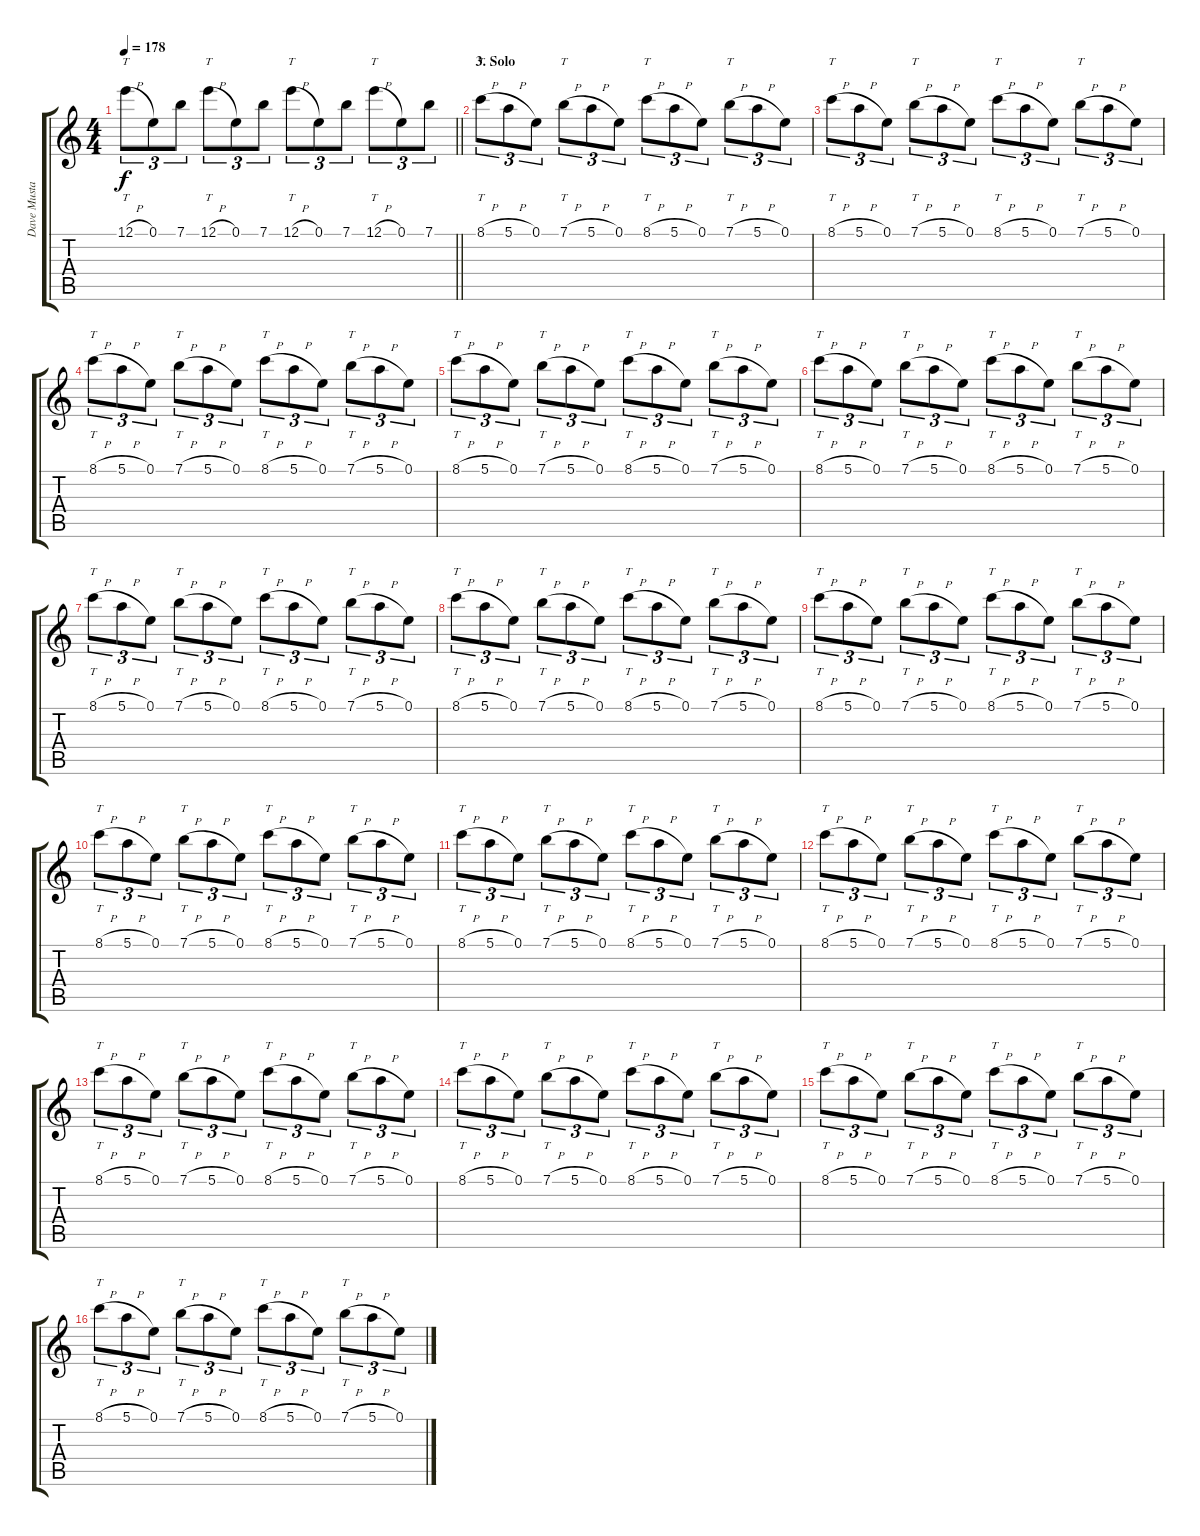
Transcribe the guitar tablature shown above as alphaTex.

\track ("Dave Mustaine" "Dave Musta") {instrument distortionguitar}
\staff {score tabs}
\tuning (E4 B3 G3 D3 A2 E2) {hide}
\ts (4 4)
\tempo 178
\clef g2
\barLineRight lightlight
\ks c
12.1{h}.8{tt tu (3 2) dy f} 0.1.8{tu (3 2)} 7.1.8{tu (3 2)} 12.1{h}.8{tt tu (3 2)} 0.1.8{tu (3 2)} 7.1.8{tu (3 2)} 12.1{h}.8{tt tu (3 2)} 0.1.8{tu (3 2)} 7.1.8{tu (3 2)} 12.1{h}.8{tt tu (3 2)} 0.1.8{tu (3 2)} 7.1.8{tu (3 2)} |
\section ("" "3. Solo")
8.1{h}.8{tt tu (3 2)} 5.1{h}.8{tu (3 2)} 0.1.8{tu (3 2)} 7.1{h}.8{tt tu (3 2)} 5.1{h}.8{tu (3 2)} 0.1.8{tu (3 2)} 8.1{h}.8{tt tu (3 2)} 5.1{h}.8{tu (3 2)} 0.1.8{tu (3 2)} 7.1{h}.8{tt tu (3 2)} 5.1{h}.8{tu (3 2)} 0.1.8{tu (3 2)} |
8.1{h}.8{tt tu (3 2)} 5.1{h}.8{tu (3 2)} 0.1.8{tu (3 2)} 7.1{h}.8{tt tu (3 2)} 5.1{h}.8{tu (3 2)} 0.1.8{tu (3 2)} 8.1{h}.8{tt tu (3 2)} 5.1{h}.8{tu (3 2)} 0.1.8{tu (3 2)} 7.1{h}.8{tt tu (3 2)} 5.1{h}.8{tu (3 2)} 0.1.8{tu (3 2)} |
8.1{h}.8{tt tu (3 2)} 5.1{h}.8{tu (3 2)} 0.1.8{tu (3 2)} 7.1{h}.8{tt tu (3 2)} 5.1{h}.8{tu (3 2)} 0.1.8{tu (3 2)} 8.1{h}.8{tt tu (3 2)} 5.1{h}.8{tu (3 2)} 0.1.8{tu (3 2)} 7.1{h}.8{tt tu (3 2)} 5.1{h}.8{tu (3 2)} 0.1.8{tu (3 2)} |
8.1{h}.8{tt tu (3 2)} 5.1{h}.8{tu (3 2)} 0.1.8{tu (3 2)} 7.1{h}.8{tt tu (3 2)} 5.1{h}.8{tu (3 2)} 0.1.8{tu (3 2)} 8.1{h}.8{tt tu (3 2)} 5.1{h}.8{tu (3 2)} 0.1.8{tu (3 2)} 7.1{h}.8{tt tu (3 2)} 5.1{h}.8{tu (3 2)} 0.1.8{tu (3 2)} |
8.1{h}.8{tt tu (3 2)} 5.1{h}.8{tu (3 2)} 0.1.8{tu (3 2)} 7.1{h}.8{tt tu (3 2)} 5.1{h}.8{tu (3 2)} 0.1.8{tu (3 2)} 8.1{h}.8{tt tu (3 2)} 5.1{h}.8{tu (3 2)} 0.1.8{tu (3 2)} 7.1{h}.8{tt tu (3 2)} 5.1{h}.8{tu (3 2)} 0.1.8{tu (3 2)} |
8.1{h}.8{tt tu (3 2)} 5.1{h}.8{tu (3 2)} 0.1.8{tu (3 2)} 7.1{h}.8{tt tu (3 2)} 5.1{h}.8{tu (3 2)} 0.1.8{tu (3 2)} 8.1{h}.8{tt tu (3 2)} 5.1{h}.8{tu (3 2)} 0.1.8{tu (3 2)} 7.1{h}.8{tt tu (3 2)} 5.1{h}.8{tu (3 2)} 0.1.8{tu (3 2)} |
8.1{h}.8{tt tu (3 2)} 5.1{h}.8{tu (3 2)} 0.1.8{tu (3 2)} 7.1{h}.8{tt tu (3 2)} 5.1{h}.8{tu (3 2)} 0.1.8{tu (3 2)} 8.1{h}.8{tt tu (3 2)} 5.1{h}.8{tu (3 2)} 0.1.8{tu (3 2)} 7.1{h}.8{tt tu (3 2)} 5.1{h}.8{tu (3 2)} 0.1.8{tu (3 2)} |
8.1{h}.8{tt tu (3 2)} 5.1{h}.8{tu (3 2)} 0.1.8{tu (3 2)} 7.1{h}.8{tt tu (3 2)} 5.1{h}.8{tu (3 2)} 0.1.8{tu (3 2)} 8.1{h}.8{tt tu (3 2)} 5.1{h}.8{tu (3 2)} 0.1.8{tu (3 2)} 7.1{h}.8{tt tu (3 2)} 5.1{h}.8{tu (3 2)} 0.1.8{tu (3 2)} |
8.1{h}.8{tt tu (3 2)} 5.1{h}.8{tu (3 2)} 0.1.8{tu (3 2)} 7.1{h}.8{tt tu (3 2)} 5.1{h}.8{tu (3 2)} 0.1.8{tu (3 2)} 8.1{h}.8{tt tu (3 2)} 5.1{h}.8{tu (3 2)} 0.1.8{tu (3 2)} 7.1{h}.8{tt tu (3 2)} 5.1{h}.8{tu (3 2)} 0.1.8{tu (3 2)} |
8.1{h}.8{tt tu (3 2)} 5.1{h}.8{tu (3 2)} 0.1.8{tu (3 2)} 7.1{h}.8{tt tu (3 2)} 5.1{h}.8{tu (3 2)} 0.1.8{tu (3 2)} 8.1{h}.8{tt tu (3 2)} 5.1{h}.8{tu (3 2)} 0.1.8{tu (3 2)} 7.1{h}.8{tt tu (3 2)} 5.1{h}.8{tu (3 2)} 0.1.8{tu (3 2)} |
8.1{h}.8{tt tu (3 2)} 5.1{h}.8{tu (3 2)} 0.1.8{tu (3 2)} 7.1{h}.8{tt tu (3 2)} 5.1{h}.8{tu (3 2)} 0.1.8{tu (3 2)} 8.1{h}.8{tt tu (3 2)} 5.1{h}.8{tu (3 2)} 0.1.8{tu (3 2)} 7.1{h}.8{tt tu (3 2)} 5.1{h}.8{tu (3 2)} 0.1.8{tu (3 2)} |
8.1{h}.8{tt tu (3 2)} 5.1{h}.8{tu (3 2)} 0.1.8{tu (3 2)} 7.1{h}.8{tt tu (3 2)} 5.1{h}.8{tu (3 2)} 0.1.8{tu (3 2)} 8.1{h}.8{tt tu (3 2)} 5.1{h}.8{tu (3 2)} 0.1.8{tu (3 2)} 7.1{h}.8{tt tu (3 2)} 5.1{h}.8{tu (3 2)} 0.1.8{tu (3 2)} |
8.1{h}.8{tt tu (3 2)} 5.1{h}.8{tu (3 2)} 0.1.8{tu (3 2)} 7.1{h}.8{tt tu (3 2)} 5.1{h}.8{tu (3 2)} 0.1.8{tu (3 2)} 8.1{h}.8{tt tu (3 2)} 5.1{h}.8{tu (3 2)} 0.1.8{tu (3 2)} 7.1{h}.8{tt tu (3 2)} 5.1{h}.8{tu (3 2)} 0.1.8{tu (3 2)} |
8.1{h}.8{tt tu (3 2)} 5.1{h}.8{tu (3 2)} 0.1.8{tu (3 2)} 7.1{h}.8{tt tu (3 2)} 5.1{h}.8{tu (3 2)} 0.1.8{tu (3 2)} 8.1{h}.8{tt tu (3 2)} 5.1{h}.8{tu (3 2)} 0.1.8{tu (3 2)} 7.1{h}.8{tt tu (3 2)} 5.1{h}.8{tu (3 2)} 0.1.8{tu (3 2)} |
8.1{h}.8{tt tu (3 2)} 5.1{h}.8{tu (3 2)} 0.1.8{tu (3 2)} 7.1{h}.8{tt tu (3 2)} 5.1{h}.8{tu (3 2)} 0.1.8{tu (3 2)} 8.1{h}.8{tt tu (3 2)} 5.1{h}.8{tu (3 2)} 0.1.8{tu (3 2)} 7.1{h}.8{tt tu (3 2)} 5.1{h}.8{tu (3 2)} 0.1.8{tu (3 2)}
